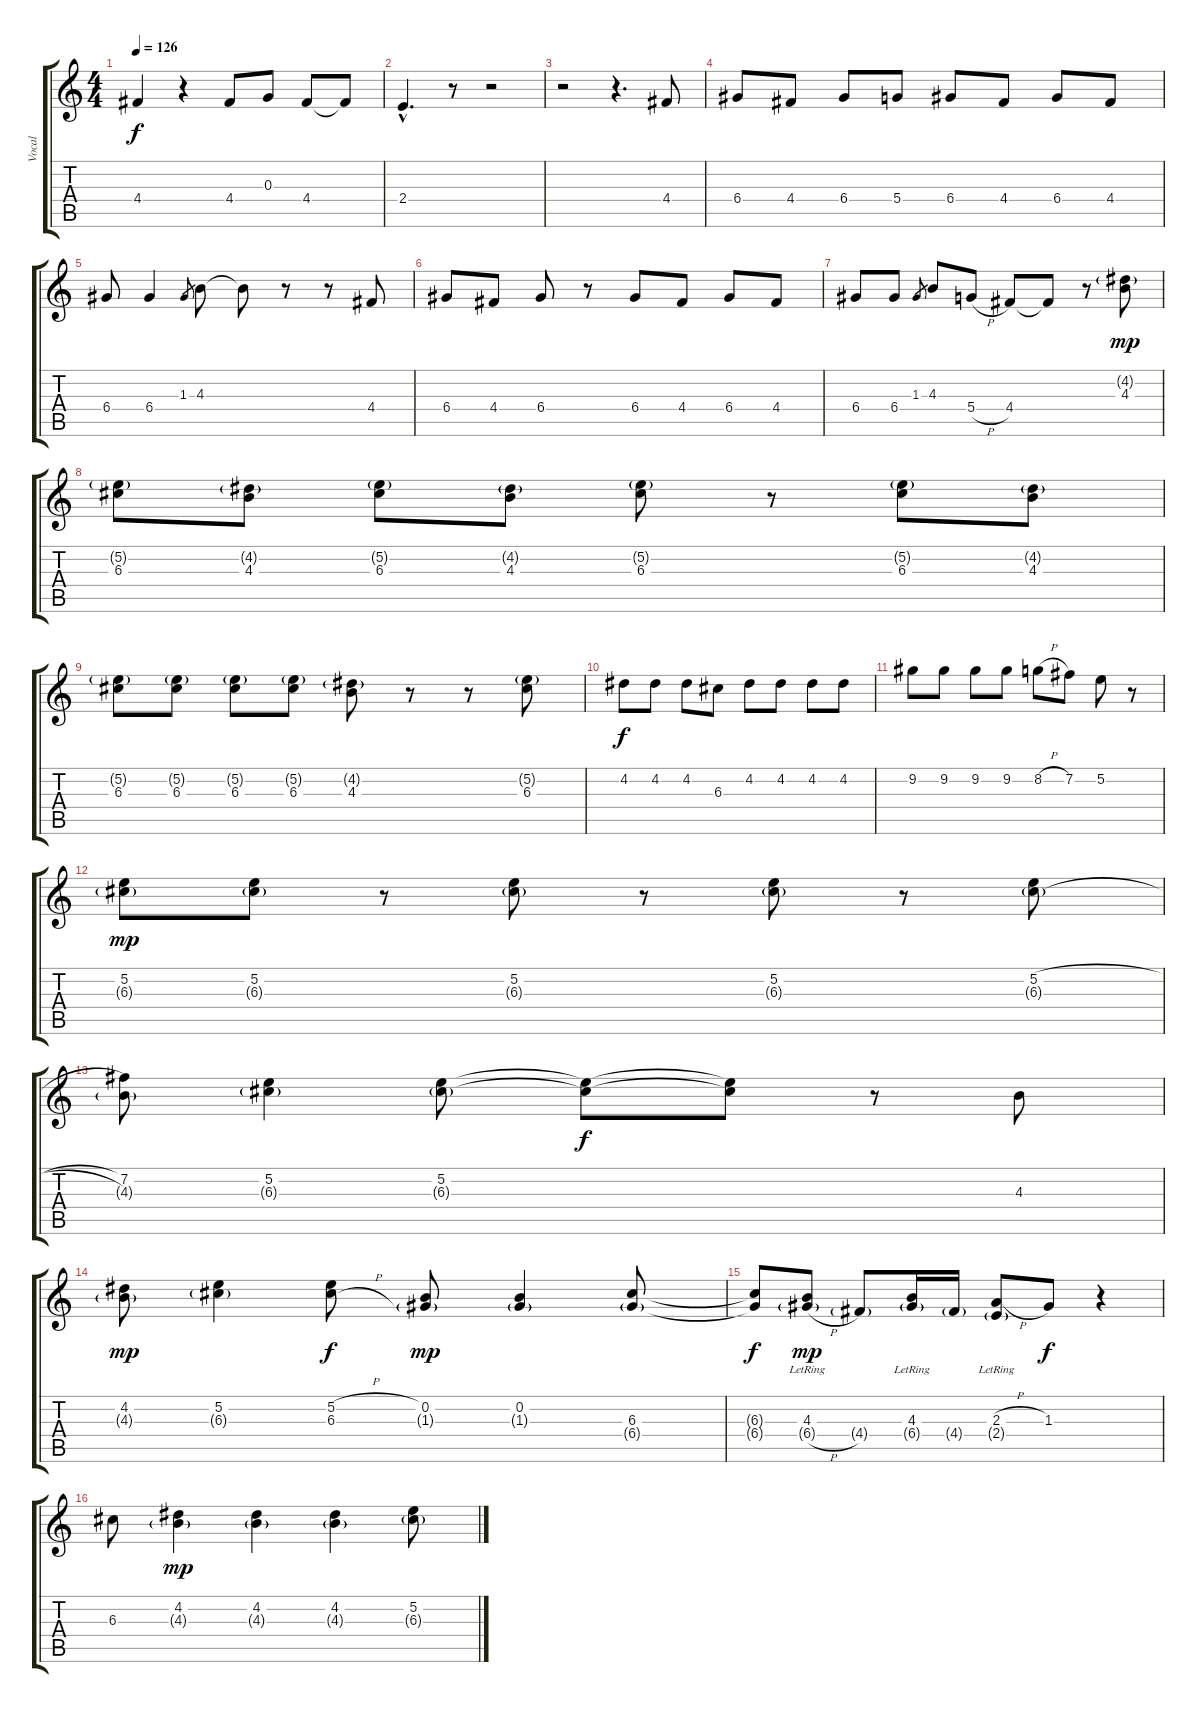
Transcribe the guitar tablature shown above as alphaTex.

\track ("Vocal" "Vocal") {instrument overdrivenguitar}
\staff {score tabs}
\tuning (E4 B3 G3 D3 A2 E2) {hide}
\ts (4 4)
\tempo 126
\clef g2
\ks c
4.4.4{dy f} r.4 4.4.8 0.3.8 4.4.8 4.4{t}.8 |
2.4{hac}.4{d} r.8 r.2 |
r.2 r.4{d} 4.4.8 |
6.4.8 4.4.8 6.4.8 5.4.8 6.4.8 4.4.8 6.4.8 4.4.8 |
6.4.8 6.4.4 1.3.8{gr} 4.3.8 4.3{t}.8 r.8 r.8 4.4.8 |
6.4.8 4.4.8 6.4.8 r.8 6.4.8 4.4.8 6.4.8 4.4.8 |
6.4.8 6.4.8 1.3.8{gr} 4.3.8 5.4{h}.8 4.4.8 4.4{t}.8 r.8 (4.2{g} 4.3).8{dy mp} |
(5.2{g} 6.3).8 (4.2{g} 4.3).8 (5.2{g} 6.3).8 (4.2{g} 4.3).8 (5.2{g} 6.3).8 r.8 (5.2{g} 6.3).8 (4.2{g} 4.3).8 |
(5.2{g} 6.3).8 (5.2{g} 6.3).8 (5.2{g} 6.3).8 (5.2{g} 6.3).8 (4.2{g} 4.3).8 r.8 r.8 (5.2{g} 6.3).8 |
4.2.8{dy f} 4.2.8 4.2.8 6.3.8 4.2.8 4.2.8 4.2.8 4.2.8 |
9.2.8 9.2.8 9.2.8 9.2.8 8.2{h}.8 7.2.8 5.2.8 r.8 |
(5.2 6.3{g}).8{dy mp} (5.2 6.3{g}).8 r.8 (5.2 6.3{g}).8 r.8 (5.2 6.3{g}).8 r.8 (5.2{h} 6.3{h g}).8 |
(7.2 4.3{g}).8 (5.2 6.3{g}).4 (5.2 6.3{g}).8 (5.2{t} 6.3{t}).8{dy f} (5.2{t} 6.3{t}).8 r.8 4.3.8 |
(4.2 4.3{g}).8{dy mp} (5.2 6.3{g}).4 (5.2{h} 6.3{h}).8{dy f} (0.2 1.3{g}).8{dy mp} (0.2 1.3{g}).4 (6.3 6.4{g}).8 |
(6.3{t} 6.4{t}).8{dy f} (4.3{lr} 6.4{h g}).8{dy mp} 4.4{g}.8 (4.3{lr} 6.4{g}).16 4.4{g}.16 (2.3{h} 2.4{g lr}).8 1.3.8{dy f} r.4 |
6.3.8 (4.2 4.3{g}).4{dy mp} (4.2 4.3{g}).4 (4.2 4.3{g}).4 (5.2 6.3{g}).8
